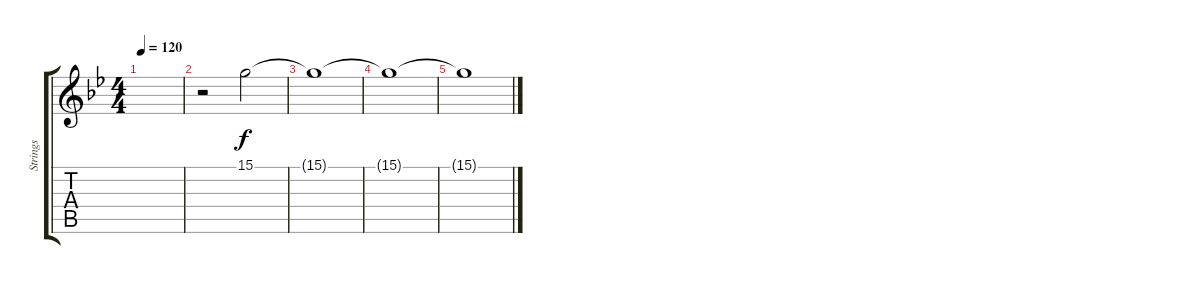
\track ("Strings" "Strings") {instrument synthstrings1}
\staff {score tabs}
\tuning (E4 B3 G3 D3 A2 E2) {hide}
\ts (4 4)
\tempo 120
\clef g2
\ks bb
|
r.2 15.1.2 |
15.1{t}.1 |
15.1{t}.1 |
15.1{t}.1
